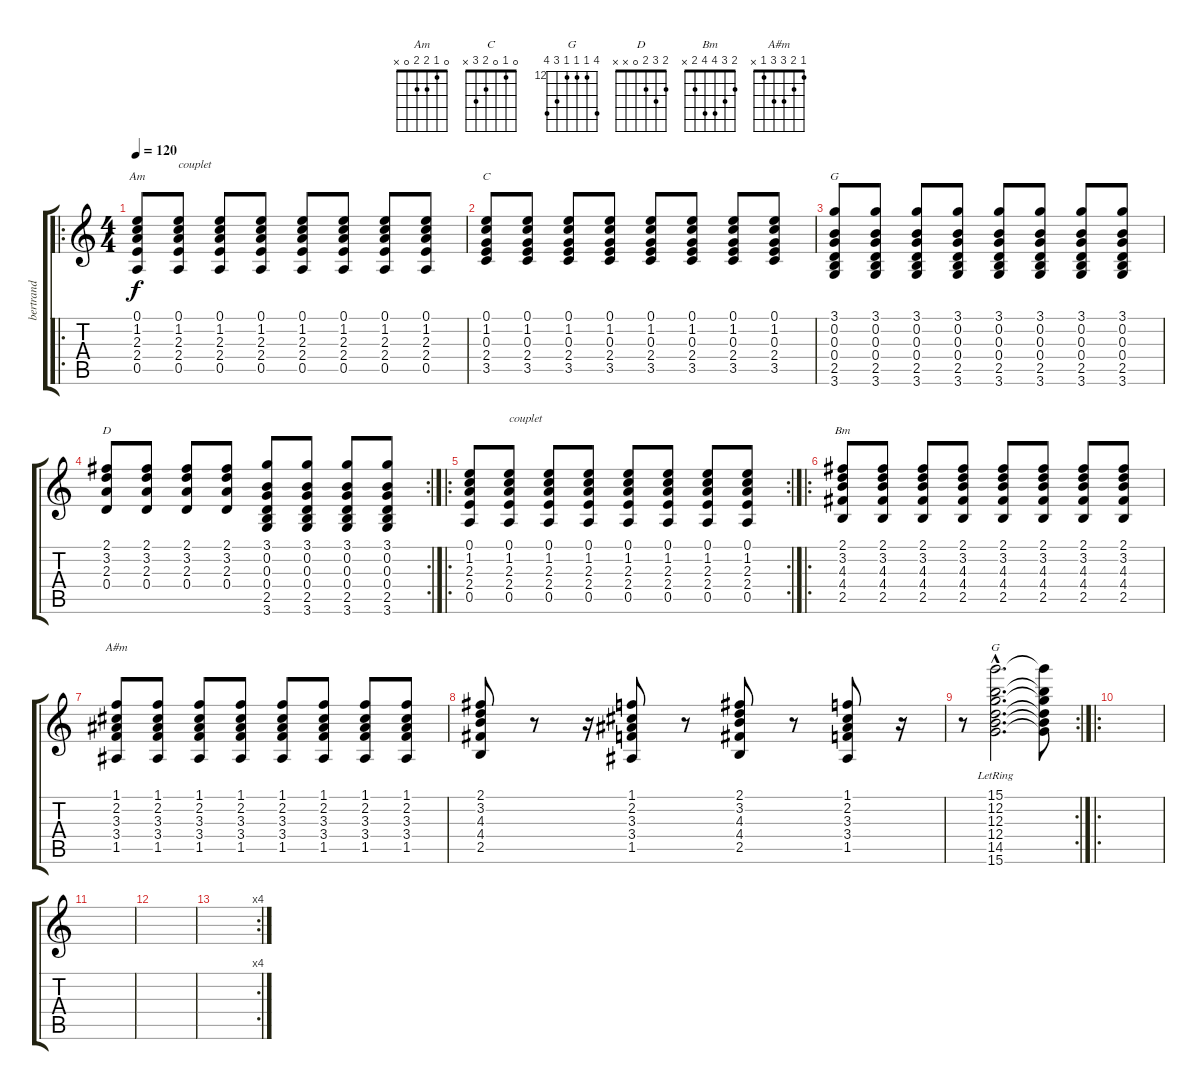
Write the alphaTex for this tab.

\track ("bertrand " "bertrand ") {instrument acousticguitarnylon}
\staff {score tabs}
\tuning (E4 B3 G3 D3 A2 E2) {hide}
\chord ("Am" 0 1 2 2 0 x)
\chord ("C" 0 1 0 2 3 x)
\chord ("G" 3 0 0 0 2 3)
\chord ("D" 2 3 2 0 x x)
\chord ("Bm" 2 3 4 4 2 x)
\chord ("A#m" 1 2 3 3 1 x)
\chord ("G" 15 12 12 12 14 15) {firstfret 12}
\ro
\ts (4 4)
\tempo 120
\clef g2
\ks c
(0.1 1.2 2.3 2.4 0.5).8{ch "Am" dy f} (0.1 1.2 2.3 2.4 0.5).8{txt "couplet"} (0.1 1.2 2.3 2.4 0.5).8 (0.1 1.2 2.3 2.4 0.5).8 (0.1 1.2 2.3 2.4 0.5).8 (0.1 1.2 2.3 2.4 0.5).8 (0.1 1.2 2.3 2.4 0.5).8 (0.1 1.2 2.3 2.4 0.5).8 |
(0.1 1.2 0.3 2.4 3.5).8{ch "C"} (0.1 1.2 0.3 2.4 3.5).8 (0.1 1.2 0.3 2.4 3.5).8 (0.1 1.2 0.3 2.4 3.5).8 (0.1 1.2 0.3 2.4 3.5).8 (0.1 1.2 0.3 2.4 3.5).8 (0.1 1.2 0.3 2.4 3.5).8 (0.1 1.2 0.3 2.4 3.5).8 |
(3.1 0.2 0.3 0.4 2.5 3.6).8{ch "G"} (3.1 0.2 0.3 0.4 2.5 3.6).8 (3.1 0.2 0.3 0.4 2.5 3.6).8 (3.1 0.2 0.3 0.4 2.5 3.6).8 (3.1 0.2 0.3 0.4 2.5 3.6).8 (3.1 0.2 0.3 0.4 2.5 3.6).8 (3.1 0.2 0.3 0.4 2.5 3.6).8 (3.1 0.2 0.3 0.4 2.5 3.6).8 |
\rc 2
(2.1 3.2 2.3 0.4).8{ch "D"} (2.1 3.2 2.3 0.4).8 (2.1 3.2 2.3 0.4).8 (2.1 3.2 2.3 0.4).8 (3.1 0.2 0.3 0.4 2.5 3.6).8 (3.1 0.2 0.3 0.4 2.5 3.6).8 (3.1 0.2 0.3 0.4 2.5 3.6).8 (3.1 0.2 0.3 0.4 2.5 3.6).8 |
\ro
\rc 2
(0.1 1.2 2.3 2.4 0.5).8 (0.1 1.2 2.3 2.4 0.5).8{txt "couplet"} (0.1 1.2 2.3 2.4 0.5).8 (0.1 1.2 2.3 2.4 0.5).8 (0.1 1.2 2.3 2.4 0.5).8 (0.1 1.2 2.3 2.4 0.5).8 (0.1 1.2 2.3 2.4 0.5).8 (0.1 1.2 2.3 2.4 0.5).8 |
\ro
(2.1 3.2 4.3 4.4 2.5).8{ch "Bm"} (2.1 3.2 4.3 4.4 2.5).8 (2.1 3.2 4.3 4.4 2.5).8 (2.1 3.2 4.3 4.4 2.5).8 (2.1 3.2 4.3 4.4 2.5).8 (2.1 3.2 4.3 4.4 2.5).8 (2.1 3.2 4.3 4.4 2.5).8 (2.1 3.2 4.3 4.4 2.5).8 |
(1.1 2.2 3.3 3.4 1.5).8{ch "A#m"} (1.1 2.2 3.3 3.4 1.5).8 (1.1 2.2 3.3 3.4 1.5).8 (1.1 2.2 3.3 3.4 1.5).8 (1.1 2.2 3.3 3.4 1.5).8 (1.1 2.2 3.3 3.4 1.5).8 (1.1 2.2 3.3 3.4 1.5).8 (1.1 2.2 3.3 3.4 1.5).8 |
(2.1 3.2 4.3 4.4 2.5).8 r.8 r.16 (1.1 2.2 3.3 3.4 1.5).8 r.8 (2.1 3.2 4.3 4.4 2.5).8 r.8 (1.1 2.2 3.3 3.4 1.5).8 r.16 |
\rc 2
r.8 (15.1{hac lr} 12.2{hac lr} 12.3{hac lr} 12.4{hac lr} 14.5{hac lr} 15.6{hac lr}).2{d ch "G"} (15.1{t} 12.2{t} 12.3{t} 12.4{t} 14.5{t} 15.6{t}).8 |
\ro
|
|
|
\rc 4
